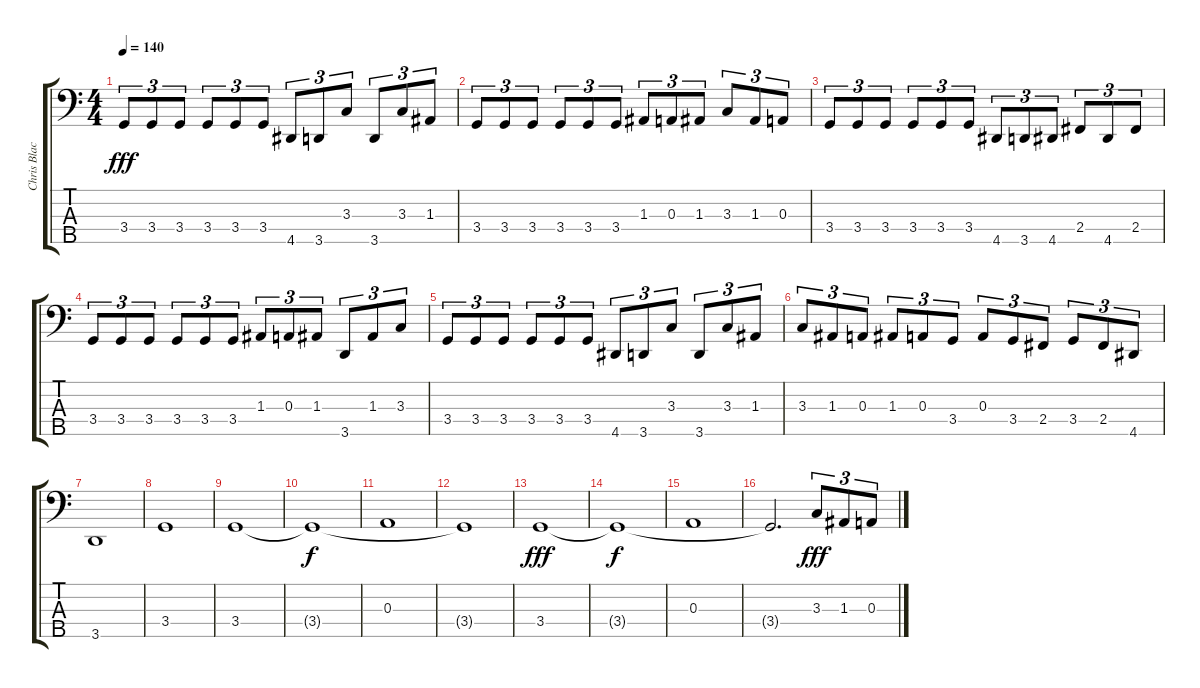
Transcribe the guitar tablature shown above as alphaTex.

\track ("Chris Black" "Chris Blac") {instrument electricbasspick}
\staff {score tabs}
\tuning (G2 D2 A1 E1 B0) {hide}
\ts (4 4)
\tempo 140
\clef f4
\ks c
3.4.8{tu (3 2) dy fff} 3.4.8{tu (3 2)} 3.4.8{tu (3 2)} 3.4.8{tu (3 2)} 3.4.8{tu (3 2)} 3.4.8{tu (3 2)} 4.5.8{tu (3 2)} 3.5.8{tu (3 2)} 3.3.8{tu (3 2)} 3.5.8{tu (3 2)} 3.3.8{tu (3 2)} 1.3.8{tu (3 2)} |
3.4.8{tu (3 2)} 3.4.8{tu (3 2)} 3.4.8{tu (3 2)} 3.4.8{tu (3 2)} 3.4.8{tu (3 2)} 3.4.8{tu (3 2)} 1.3.8{tu (3 2)} 0.3.8{tu (3 2)} 1.3.8{tu (3 2)} 3.3.8{tu (3 2)} 1.3.8{tu (3 2)} 0.3.8{tu (3 2)} |
3.4.8{tu (3 2)} 3.4.8{tu (3 2)} 3.4.8{tu (3 2)} 3.4.8{tu (3 2)} 3.4.8{tu (3 2)} 3.4.8{tu (3 2)} 4.5.8{tu (3 2)} 3.5.8{tu (3 2)} 4.5.8{tu (3 2)} 2.4.8{tu (3 2)} 4.5.8{tu (3 2)} 2.4.8{tu (3 2)} |
3.4.8{tu (3 2)} 3.4.8{tu (3 2)} 3.4.8{tu (3 2)} 3.4.8{tu (3 2)} 3.4.8{tu (3 2)} 3.4.8{tu (3 2)} 1.3.8{tu (3 2)} 0.3.8{tu (3 2)} 1.3.8{tu (3 2)} 3.5.8{tu (3 2)} 1.3.8{tu (3 2)} 3.3.8{tu (3 2)} |
3.4.8{tu (3 2)} 3.4.8{tu (3 2)} 3.4.8{tu (3 2)} 3.4.8{tu (3 2)} 3.4.8{tu (3 2)} 3.4.8{tu (3 2)} 4.5.8{tu (3 2)} 3.5.8{tu (3 2)} 3.3.8{tu (3 2)} 3.5.8{tu (3 2)} 3.3.8{tu (3 2)} 1.3.8{tu (3 2)} |
3.3.8{tu (3 2)} 1.3.8{tu (3 2)} 0.3.8{tu (3 2)} 1.3.8{tu (3 2)} 0.3.8{tu (3 2)} 3.4.8{tu (3 2)} 0.3.8{tu (3 2)} 3.4.8{tu (3 2)} 2.4.8{tu (3 2)} 3.4.8{tu (3 2)} 2.4.8{tu (3 2)} 4.5.8{tu (3 2)} |
3.5.1 |
3.4.1 |
3.4.1 |
3.4{t}.1{dy f} |
0.3.1 |
3.4{t}.1 |
3.4.1{dy fff} |
3.4{t}.1{dy f} |
0.3.1 |
3.4{t}.2{d} 3.3.8{tu (3 2) dy fff} 1.3.8{tu (3 2)} 0.3.8{tu (3 2)}
